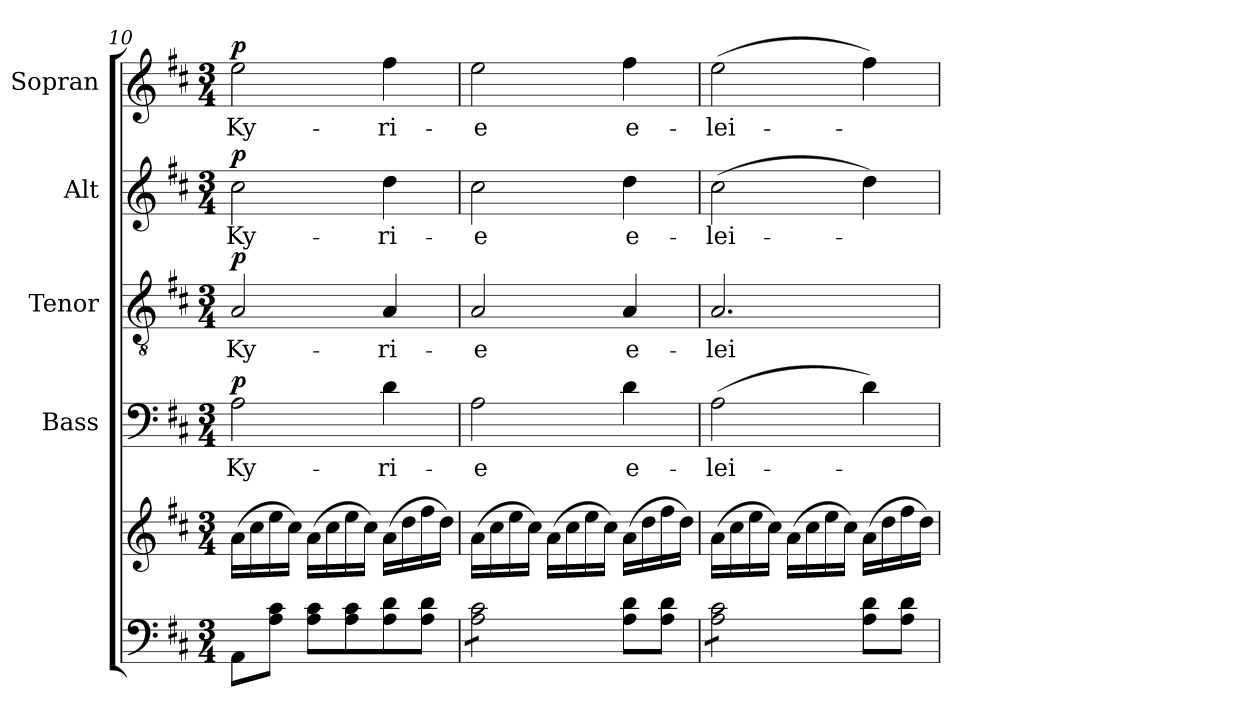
**kern	**kern	**kern	**text	**dynam	**kern	**text	**dynam	**kern	**text	**dynam	**kern	**text	**dynam
*part5	*part5	*part4	*part4	*part4	*part3	*part3	*part3	*part2	*part2	*part2	*part1	*part1	*part1
*staff6	*staff5	*staff4	*staff4	*staff4	*staff3	*staff3	*staff3	*staff2	*staff2	*staff2	*staff1	*staff1	*staff1
*	*	*I"Bass	*	*	*I"Tenor	*	*	*I"Alt	*	*	*I"Sopran	*	*
*	*	*I'B.	*	*	*I'T.	*	*	*I'A.	*	*	*I'S.	*	*
*clefF4	*clefG2	*clefF4	*	*	*clefGv2	*	*	*clefG2	*	*	*clefG2	*	*
*k[f#c#]	*k[f#c#]	*k[f#c#]	*	*	*k[f#c#]	*	*	*k[f#c#]	*	*	*k[f#c#]	*	*
*D:	*D:	*D:	*	*	*D:	*	*	*D:	*	*	*D:	*	*
*M3/4	*M3/4	*M3/4	*	*	*M3/4	*	*	*M3/4	*	*	*M3/4	*	*
=10	=10	=10	=10	=10	=10	=10	=10	=10	=10	=10	=10	=10	=10
!	!	!	!LO:LY:b	!LO:DY:a	!	!LO:LY:b	!LO:DY:a	!	!LO:LY:b	!LO:DY:a	!	!LO:LY:b	!LO:DY:a
8AA\L	(>16a\LL	2A\	Ky-	p	2A/	Ky-	p	2cc#\	Ky-	p	2ee\	Ky-	p
.	16cc#\	.	.	.	.	.	.	.	.	.	.	.	.
8A\ 8c#\J	16ee\	.	.	.	.	.	.	.	.	.	.	.	.
.	16cc#\JJ)	.	.	.	.	.	.	.	.	.	.	.	.
8A\ 8c#\L	(>16a\LL	.	.	.	.	.	.	.	.	.	.	.	.
.	16cc#\	.	.	.	.	.	.	.	.	.	.	.	.
8A\ 8c#\	16ee\	.	.	.	.	.	.	.	.	.	.	.	.
.	16cc#\JJ)	.	.	.	.	.	.	.	.	.	.	.	.
!	!	!	!LO:LY:b	!	!	!LO:LY:b	!	!	!LO:LY:b	!	!	!LO:LY:b	!
8A\ 8d\	(>16a\LL	4d\	-ri-	.	4A/	-ri-	.	4dd\	-ri-	.	4ff#\	-ri-	.
.	16dd\	.	.	.	.	.	.	.	.	.	.	.	.
8A\ 8d\J	16ff#\	.	.	.	.	.	.	.	.	.	.	.	.
.	16dd\JJ)	.	.	.	.	.	.	.	.	.	.	.	.
=11	=11	=11	=11	=11	=11	=11	=11	=11	=11	=11	=11	=11	=11
!	!	!	!LO:LY:b	!	!	!LO:LY:b	!	!	!LO:LY:b	!	!	!LO:LY:b	!
*tremolo	*	*	*	*	*	*	*	*	*	*	*	*	*
8A\ 8c#\L	(>16a\LL	2A\	-e	.	2A/	-e	.	2cc#\	-e	.	2ee\	-e	.
.	16cc#\	.	.	.	.	.	.	.	.	.	.	.	.
8A\ 8c#\	16ee\	.	.	.	.	.	.	.	.	.	.	.	.
.	16cc#\JJ)	.	.	.	.	.	.	.	.	.	.	.	.
8A\ 8c#\	(>16a\LL	.	.	.	.	.	.	.	.	.	.	.	.
.	16cc#\	.	.	.	.	.	.	.	.	.	.	.	.
8A\ 8c#\J	16ee\	.	.	.	.	.	.	.	.	.	.	.	.
*Xtremolo	*	*	*	*	*	*	*	*	*	*	*	*	*
.	16cc#\JJ)	.	.	.	.	.	.	.	.	.	.	.	.
!	!	!	!LO:LY:b	!	!	!LO:LY:b	!	!	!LO:LY:b	!	!	!LO:LY:b	!
8A\ 8d\L	(>16a\LL	4d\	e-	.	4A/	e-	.	4dd\	e-	.	4ff#\	e-	.
.	16dd\	.	.	.	.	.	.	.	.	.	.	.	.
8A\ 8d\J	16ff#\	.	.	.	.	.	.	.	.	.	.	.	.
.	16dd\JJ)	.	.	.	.	.	.	.	.	.	.	.	.
!!LO:LB:g=z
=12	=12	=12	=12	=12	=12	=12	=12	=12	=12	=12	=12	=12	=12
!	!	!	!LO:LY:b	!	!	!LO:LY:b	!	!	!LO:LY:b	!	!	!LO:LY:b	!
*tremolo	*	*	*	*	*	*	*	*	*	*	*	*	*
8A\ 8c#\L	(>16a\LL	(>2A\	-lei-	.	2.A/	-lei-	.	(>2cc#\	-lei-	.	(>2ee\	-lei-	.
.	16cc#\	.	.	.	.	.	.	.	.	.	.	.	.
8A\ 8c#\	16ee\	.	.	.	.	.	.	.	.	.	.	.	.
.	16cc#\JJ)	.	.	.	.	.	.	.	.	.	.	.	.
8A\ 8c#\	(>16a\LL	.	.	.	.	.	.	.	.	.	.	.	.
.	16cc#\	.	.	.	.	.	.	.	.	.	.	.	.
8A\ 8c#\J	16ee\	.	.	.	.	.	.	.	.	.	.	.	.
*Xtremolo	*	*	*	*	*	*	*	*	*	*	*	*	*
.	16cc#\JJ)	.	.	.	.	.	.	.	.	.	.	.	.
8A\ 8d\L	(>16a\LL	4d\)	.	.	.	.	.	4dd\)	.	.	4ff#\)	.	.
.	16dd\	.	.	.	.	.	.	.	.	.	.	.	.
8A\ 8d\J	16ff#\	.	.	.	.	.	.	.	.	.	.	.	.
.	16dd\JJ)	.	.	.	.	.	.	.	.	.	.	.	.
=	=	=	=	=	=	=	=	=	=	=	=	=	=
*-	*-	*-	*-	*-	*-	*-	*-	*-	*-	*-	*-	*-	*-
